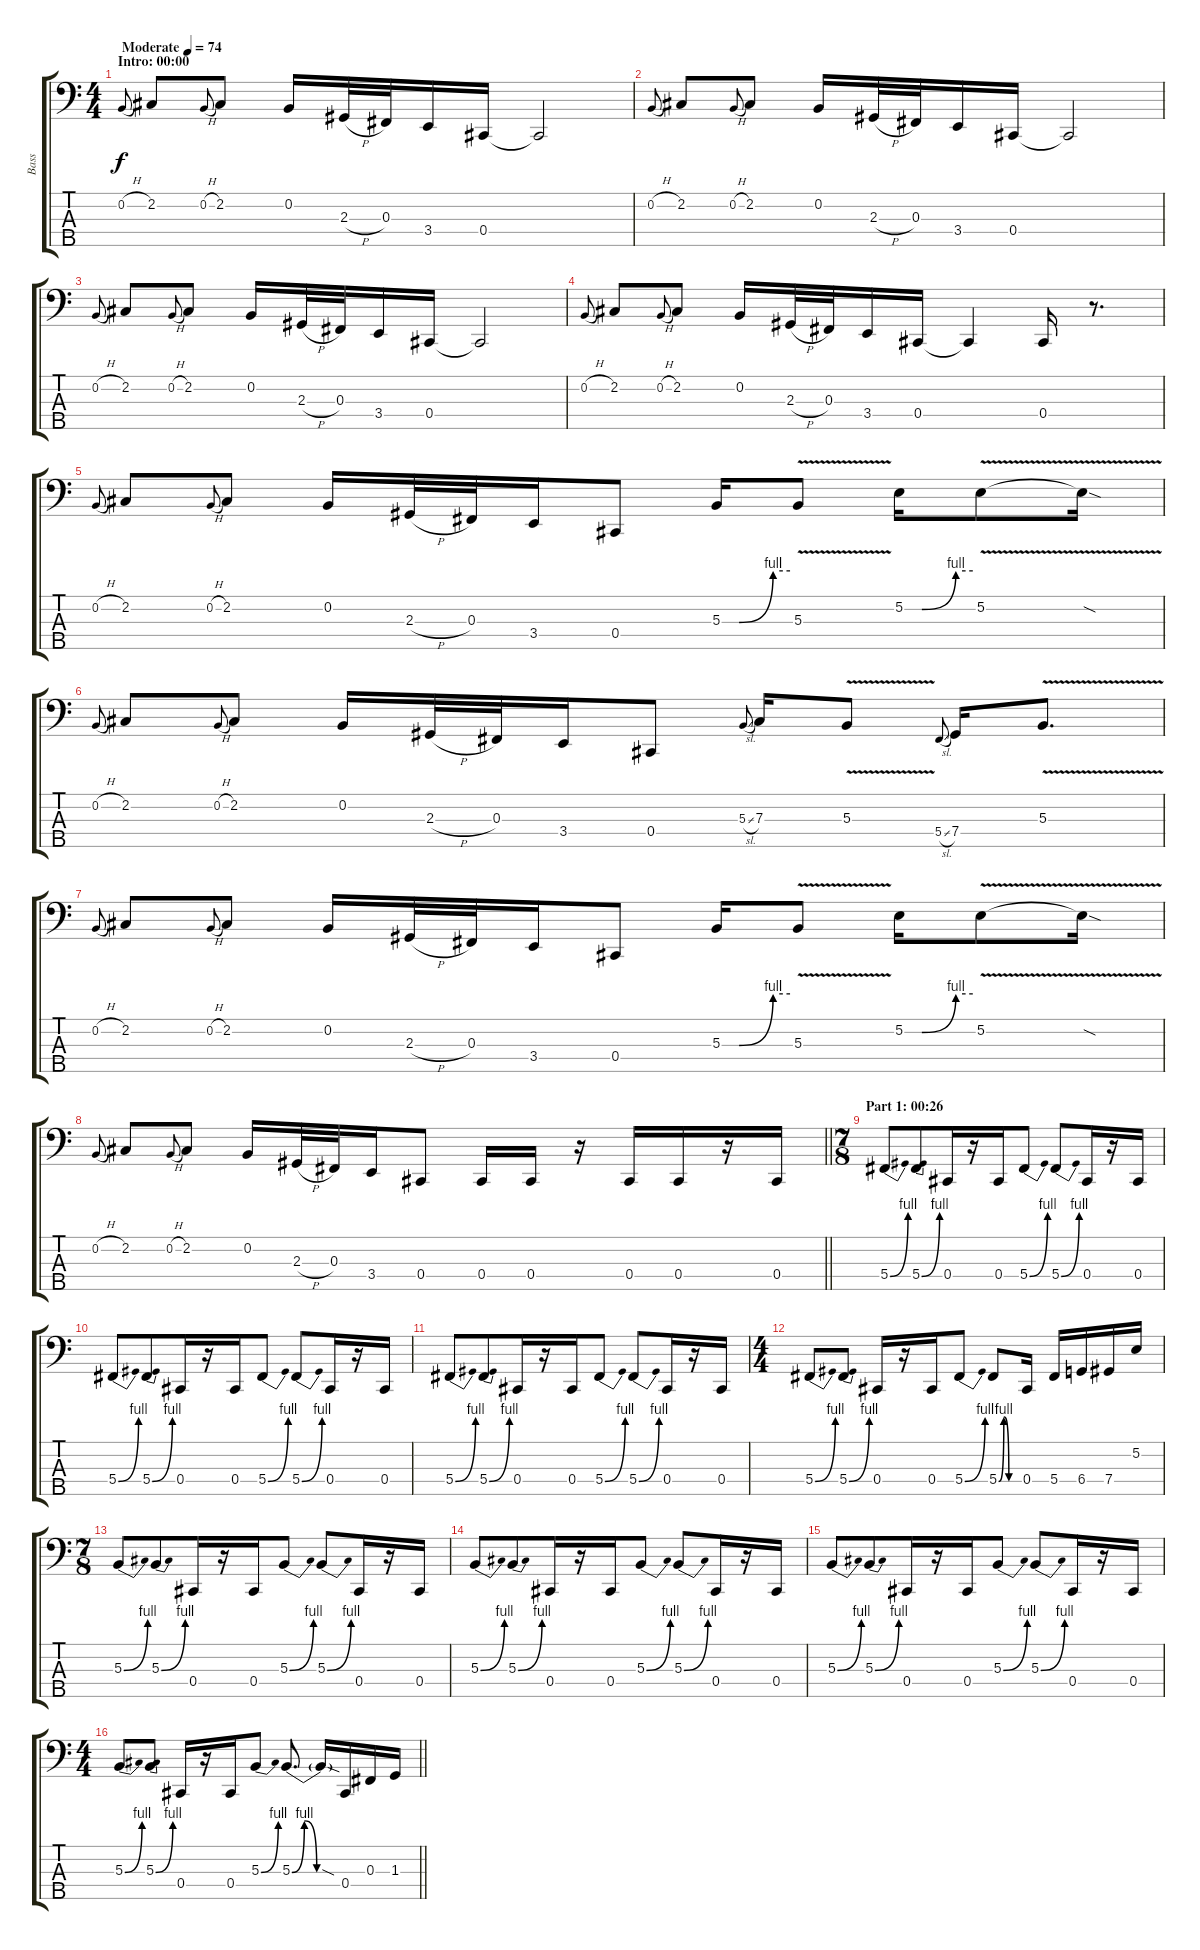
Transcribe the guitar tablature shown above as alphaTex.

\track ("Bass" "Bass") {instrument electricbasspick}
\staff {score tabs}
\tuning (E2 B1 Gb1 Db1 Ab0) {hide}
\ts (4 4)
\section ("" "Intro: 00:00")
\tempo (74 "Moderate")
\clef f4
\ks c
0.2{h}.8{gr onbeat dy f instrument electricbasspick} 2.2.8 0.2{h}.8{gr onbeat} 2.2.8 0.2.16 2.3{h}.32 0.3.32 3.4.16 0.4.16 0.4{t}.2 |
0.2{h}.8{gr onbeat} 2.2.8 0.2{h}.8{gr onbeat} 2.2.8 0.2.16 2.3{h}.32 0.3.32 3.4.16 0.4.16 0.4{t}.2 |
0.2{h}.8{gr onbeat} 2.2.8 0.2{h}.8{gr onbeat} 2.2.8 0.2.16 2.3{h}.32 0.3.32 3.4.16 0.4.16 0.4{t}.2 |
0.2{h}.8{gr onbeat} 2.2.8 0.2{h}.8{gr onbeat} 2.2.8 0.2.16 2.3{h}.32 0.3.32 3.4.16 0.4.16 0.4{t}.4 0.4.16 r.8{d} |
0.2{h}.8{gr onbeat} 2.2.8 0.2{h}.8{gr onbeat} 2.2.8 0.2.16 2.3{h}.32 0.3.32 3.4.16 0.4.8 5.3{be (custom 0 0 15 0 45 4 60 4)}.16 5.3{v}.8 5.2{be (custom 0 0 15 0 45 4 60 4)}.16 5.2{v}.8 5.2{sod t}.16 |
0.2{h}.8{gr onbeat} 2.2.8 0.2{h}.8{gr onbeat} 2.2.8 0.2.16 2.3{h}.32 0.3.32 3.4.16 0.4.8 5.3{sl}.8{gr onbeat} 7.3.16 5.3{v}.8 5.4{sl}.8{gr onbeat} 7.4.16 5.3{v}.8{d} |
0.2{h}.8{gr onbeat} 2.2.8 0.2{h}.8{gr onbeat} 2.2.8 0.2.16 2.3{h}.32 0.3.32 3.4.16 0.4.8 5.3{be (custom 0 0 15 0 45 4 60 4)}.16 5.3{v}.8 5.2{be (custom 0 0 15 0 45 4 60 4)}.16 5.2{v}.8 5.2{sod t}.16 |
\barLineRight lightlight
0.2{h}.8{gr onbeat} 2.2.8 0.2{h}.8{gr onbeat} 2.2.8 0.2.16 2.3{h}.32 0.3.32 3.4.16 0.4.8 0.4.16 0.4.16 r.16 0.4.16 0.4.16 r.16 0.4.16 |
\ts (7 8)
\section ("" "Part 1: 00:26")
5.4{be (bend 0 0 60 4)}.8 5.4{be (bend 0 0 60 4)}.8 0.4.16 r.16 0.4.16 5.4{be (bend 0 0 60 4)}.8 5.4{be (bend 0 0 60 4)}.8 0.4.16 r.16 0.4.16 |
5.4{be (bend 0 0 60 4)}.8 5.4{be (bend 0 0 60 4)}.8 0.4.16 r.16 0.4.16 5.4{be (bend 0 0 60 4)}.8 5.4{be (bend 0 0 60 4)}.8 0.4.16 r.16 0.4.16 |
5.4{be (bend 0 0 60 4)}.8 5.4{be (bend 0 0 60 4)}.8 0.4.16 r.16 0.4.16 5.4{be (bend 0 0 60 4)}.8 5.4{be (bend 0 0 60 4)}.8 0.4.16 r.16 0.4.16 |
\ts (4 4)
5.4{be (bend 0 0 60 4)}.8 5.4{be (bend 0 0 60 4)}.8 0.4.16 r.16 0.4.16 5.4{be (bend 0 0 60 4)}.8 5.4{be (custom 0 0 15 4 30 0 60 0)}.8 0.4.16 5.4.16 6.4.16 7.4.16 5.2.16 |
\ts (7 8)
5.3{be (bend 0 0 60 4)}.8 5.3{be (bend 0 0 60 4)}.8 0.4.16 r.16 0.4.16 5.3{be (bend 0 0 60 4)}.8 5.3{be (bend 0 0 60 4)}.8 0.4.16 r.16 0.4.16 |
5.3{be (bend 0 0 60 4)}.8 5.3{be (bend 0 0 60 4)}.8 0.4.16 r.16 0.4.16 5.3{be (bend 0 0 60 4)}.8 5.3{be (bend 0 0 60 4)}.8 0.4.16 r.16 0.4.16 |
5.3{be (bend 0 0 60 4)}.8 5.3{be (bend 0 0 60 4)}.8 0.4.16 r.16 0.4.16 5.3{be (bend 0 0 60 4)}.8 5.3{be (bend 0 0 60 4)}.8 0.4.16 r.16 0.4.16 |
\ts (4 4)
\barLineRight lightlight
5.3{be (bend 0 0 60 4)}.8 5.3{be (bend 0 0 60 4)}.8 0.4.16 r.16 0.4.16 5.3{be (bend 0 0 60 4)}.8 5.3{be (custom 0 0 15 4 30 0 60 0)}.8{d} 5.3{sod t}.16 0.4.16 0.3.16 1.3.16
